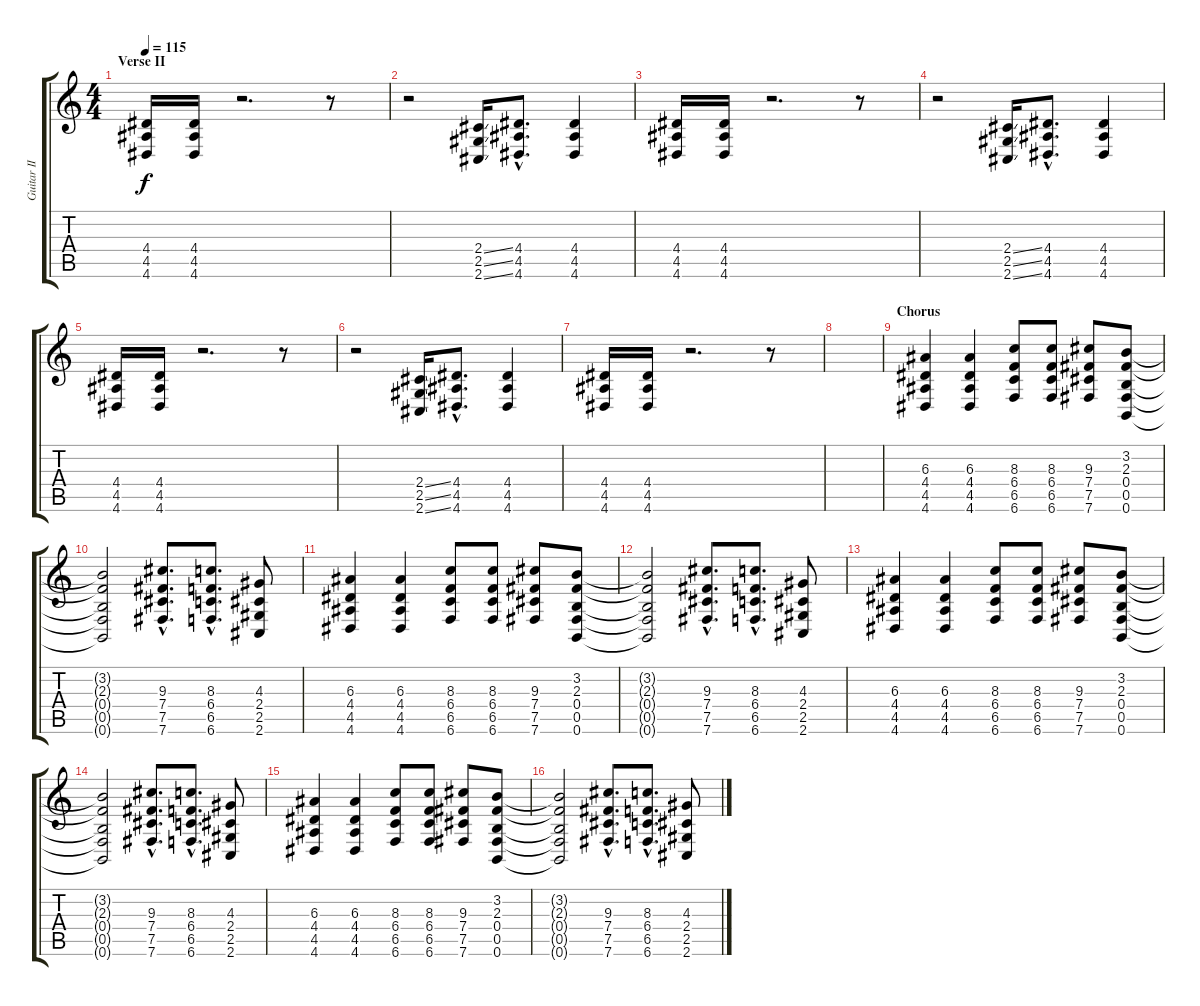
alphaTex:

\track ("Guitar II" "Guitar II") {instrument distortionguitar}
\staff {score tabs}
\tuning (Db4 Ab3 E3 B2 Gb2 B1) {hide}
\ts (4 4)
\section ("" "Verse II")
\tempo 115
\clef g2
\ks c
(4.4 4.5 4.6).16{dy f volume 16} (4.4 4.5 4.6).16 r.2{d} r.8 |
r.2 (2.4{ss} 2.5{ss} 2.6{ss}).16{volume 16} (4.4{hac} 4.5{hac} 4.6{hac}).8{d} (4.4 4.5 4.6).4 |
(4.4 4.5 4.6).16{volume 16} (4.4 4.5 4.6).16 r.2{d} r.8 |
r.2 (2.4{ss} 2.5{ss} 2.6{ss}).16{volume 16} (4.4{hac} 4.5{hac} 4.6{hac}).8{d} (4.4 4.5 4.6).4 |
(4.4 4.5 4.6).16{volume 16} (4.4 4.5 4.6).16 r.2{d} r.8 |
r.2 (2.4{ss} 2.5{ss} 2.6{ss}).16{volume 16} (4.4{hac} 4.5{hac} 4.6{hac}).8{d} (4.4 4.5 4.6).4 |
(4.4 4.5 4.6).16{volume 16} (4.4 4.5 4.6).16 r.2{d} r.8 |
|
\section ("" "Chorus")
(6.3 4.4 4.5 4.6).4{instrument overdrivenguitar} (6.3 4.4 4.5 4.6).4 (8.3 6.4 6.5 6.6).8 (8.3 6.4 6.5 6.6).8 (9.3 7.4 7.5 7.6).8 (3.2 2.3 0.4 0.5 0.6).8 |
(3.2{t} 2.3{t} 0.4{t} 0.5{t} 0.6{t}).2 (9.3{hac} 7.4{hac} 7.5{hac} 7.6{hac}).8{d} (8.3{hac} 6.4{hac} 6.5{hac} 6.6{hac}).8{d} (4.3 2.4 2.5 2.6).8 |
(6.3 4.4 4.5 4.6).4{instrument overdrivenguitar} (6.3 4.4 4.5 4.6).4 (8.3 6.4 6.5 6.6).8 (8.3 6.4 6.5 6.6).8 (9.3 7.4 7.5 7.6).8 (3.2 2.3 0.4 0.5 0.6).8 |
(3.2{t} 2.3{t} 0.4{t} 0.5{t} 0.6{t}).2 (9.3{hac} 7.4{hac} 7.5{hac} 7.6{hac}).8{d} (8.3{hac} 6.4{hac} 6.5{hac} 6.6{hac}).8{d} (4.3 2.4 2.5 2.6).8 |
(6.3 4.4 4.5 4.6).4{instrument overdrivenguitar} (6.3 4.4 4.5 4.6).4 (8.3 6.4 6.5 6.6).8 (8.3 6.4 6.5 6.6).8 (9.3 7.4 7.5 7.6).8 (3.2 2.3 0.4 0.5 0.6).8 |
(3.2{t} 2.3{t} 0.4{t} 0.5{t} 0.6{t}).2 (9.3{hac} 7.4{hac} 7.5{hac} 7.6{hac}).8{d} (8.3{hac} 6.4{hac} 6.5{hac} 6.6{hac}).8{d} (4.3 2.4 2.5 2.6).8 |
(6.3 4.4 4.5 4.6).4{instrument overdrivenguitar} (6.3 4.4 4.5 4.6).4 (8.3 6.4 6.5 6.6).8 (8.3 6.4 6.5 6.6).8 (9.3 7.4 7.5 7.6).8 (3.2 2.3 0.4 0.5 0.6).8 |
(3.2{t} 2.3{t} 0.4{t} 0.5{t} 0.6{t}).2 (9.3{hac} 7.4{hac} 7.5{hac} 7.6{hac}).8{d} (8.3{hac} 6.4{hac} 6.5{hac} 6.6{hac}).8{d} (4.3 2.4 2.5 2.6).8
